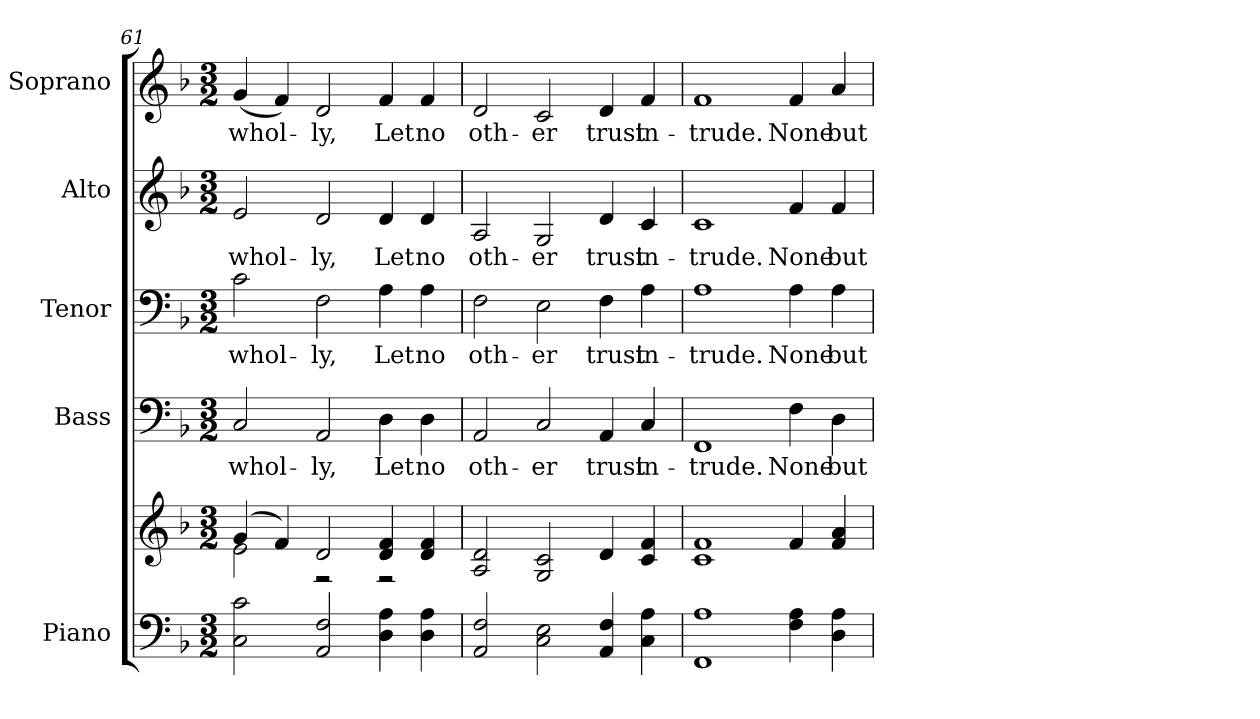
**kern	**kern	**kern	**text	**kern	**text	**kern	**text	**kern	**text
*part5	*part5	*part4	*part4	*part3	*part3	*part2	*part2	*part1	*part1
*staff6	*staff5	*staff4	*staff4	*staff3	*staff3	*staff2	*staff2	*staff1	*staff1
*I"Piano	*	*I"Bass	*	*I"Tenor	*	*I"Alto	*	*I"Soprano	*
*I'Pno.	*	*I'B.	*	*I'T.	*	*I'A.	*	*I'S.	*
!!LO:PB:g=z
*clefF4	*clefG2	*clefF4	*	*clefF4	*	*clefG2	*	*clefG2	*
*k[b-]	*k[b-]	*k[b-]	*	*k[b-]	*	*k[b-]	*	*k[b-]	*
*F:	*F:	*F:	*	*F:	*	*F:	*	*F:	*
*M3/2	*M3/2	*M3/2	*	*M3/2	*	*M3/2	*	*M3/2	*
=61	=61	=61	=61	=61	=61	=61	=61	=61	=61
*	*^	*	*	*	*	*	*	*	*
!	!	!	!	!LO:LY:b:color=#000000	!	!	!	!	!	!
!	!	!	!	!	!	!LO:LY:b:color=#000000	!	!	!	!
!	!	!	!	!	!	!	!	!LO:LY:b:color=#000000	!	!
!	!	!	!	!	!	!	!	!	!	!LO:LY:b:color=#000000
2Ci\ 2ci	(4gi/	2ei\	2Ci/	whol-	2ci\	whol-	2ei/	whol-	(4gi/	whol-
.	4fi/)	.	.	.	.	.	.	.	4fi/)	.
!	!	!	!	!LO:LY:b:color=#000000	!	!	!	!	!	!
!	!	!	!	!	!	!LO:LY:b:color=#000000	!	!	!	!
!	!	!	!	!	!	!	!	!LO:LY:b:color=#000000	!	!
!	!	!	!	!	!	!	!	!	!	!LO:LY:b:color=#000000
2AAi/ 2Fi	2di/	2r	2AAi/	-ly,	2Fi\	-ly,	2di/	-ly,	2di/	-ly,
!	!	!	!	!LO:LY:b:color=#000000	!	!	!	!	!	!
!	!	!	!	!	!	!LO:LY:b:color=#000000	!	!	!	!
!	!	!	!	!	!	!	!	!LO:LY:b:color=#000000	!	!
!	!	!	!	!	!	!	!	!	!	!LO:LY:b:color=#000000
4Di\ 4Ai	4di/ 4fi	2r	4Di\	Let	4Ai\	Let	4di/	Let	4fi/	Let
!	!	!	!	!LO:LY:b:color=#000000	!	!	!	!	!	!
!	!	!	!	!	!	!LO:LY:b:color=#000000	!	!	!	!
!	!	!	!	!	!	!	!	!LO:LY:b:color=#000000	!	!
!	!	!	!	!	!	!	!	!	!	!LO:LY:b:color=#000000
4Di\ 4Ai	4di/ 4fi	.	4Di\	no	4Ai\	no	4di/	no	4fi/	no
*	*v	*v	*	*	*	*	*	*	*	*
=62	=62	=62	=62	=62	=62	=62	=62	=62	=62
!	!	!	!LO:LY:b:color=#000000	!	!	!	!	!	!
!	!	!	!	!	!LO:LY:b:color=#000000	!	!	!	!
!	!	!	!	!	!	!	!LO:LY:b:color=#000000	!	!
!	!	!	!	!	!	!	!	!	!LO:LY:b:color=#000000
2AAi/ 2Fi	2Ai/ 2di	2AAi/	oth-	2Fi\	oth-	2Ai/	oth-	2di/	oth-
!	!	!	!LO:LY:b:color=#000000	!	!	!	!	!	!
!	!	!	!	!	!LO:LY:b:color=#000000	!	!	!	!
!	!	!	!	!	!	!	!LO:LY:b:color=#000000	!	!
!	!	!	!	!	!	!	!	!	!LO:LY:b:color=#000000
2Ci\ 2Ei	2Gi/ 2ci	2Ci/	-er	2Ei\	-er	2Gi/	-er	2ci/	-er
!	!	!	!LO:LY:b:color=#000000	!	!	!	!	!	!
!	!	!	!	!	!LO:LY:b:color=#000000	!	!	!	!
!	!	!	!	!	!	!	!LO:LY:b:color=#000000	!	!
!	!	!	!	!	!	!	!	!	!LO:LY:b:color=#000000
4AAi/ 4Fi	4di/	4AAi/	trust	4Fi\	trust	4di/	trust	4di/	trust
!	!	!	!LO:LY:b:color=#000000	!	!	!	!	!	!
!	!	!	!	!	!LO:LY:b:color=#000000	!	!	!	!
!	!	!	!	!	!	!	!LO:LY:b:color=#000000	!	!
!	!	!	!	!	!	!	!	!	!LO:LY:b:color=#000000
4Ci\ 4Ai	4ci/ 4fi	4Ci/	in-	4Ai\	in-	4ci/	in-	4fi/	in-
!!LO:PB:g=z
=63	=63	=63	=63	=63	=63	=63	=63	=63	=63
!	!	!	!LO:LY:b:color=#000000	!	!	!	!	!	!
!	!	!	!	!	!LO:LY:b:color=#000000	!	!	!	!
!	!	!	!	!	!	!	!LO:LY:b:color=#000000	!	!
!	!	!	!	!	!	!	!	!	!LO:LY:b:color=#000000
1FFi 1Ai	1ci 1fi	1FFi	-trude.	1Ai	-trude.	1ci	-trude.	1fi	-trude.
!	!	!	!LO:LY:b:color=#000000	!	!	!	!	!	!
!	!	!	!	!	!LO:LY:b:color=#000000	!	!	!	!
!	!	!	!	!	!	!	!LO:LY:b:color=#000000	!	!
!	!	!	!	!	!	!	!	!	!LO:LY:b:color=#000000
4Fi\ 4Ai	4fi/	4Fi\	None	4Ai\	None	4fi/	None	4fi/	None
!	!	!	!LO:LY:b:color=#000000	!	!	!	!	!	!
!	!	!	!	!	!LO:LY:b:color=#000000	!	!	!	!
!	!	!	!	!	!	!	!LO:LY:b:color=#000000	!	!
!	!	!	!	!	!	!	!	!	!LO:LY:b:color=#000000
4Di\ 4Ai	4fi/ 4ai	4Di\	but	4Ai\	but	4fi/	but	4ai/	but
=	=	=	=	=	=	=	=	=	=
*-	*-	*-	*-	*-	*-	*-	*-	*-	*-
